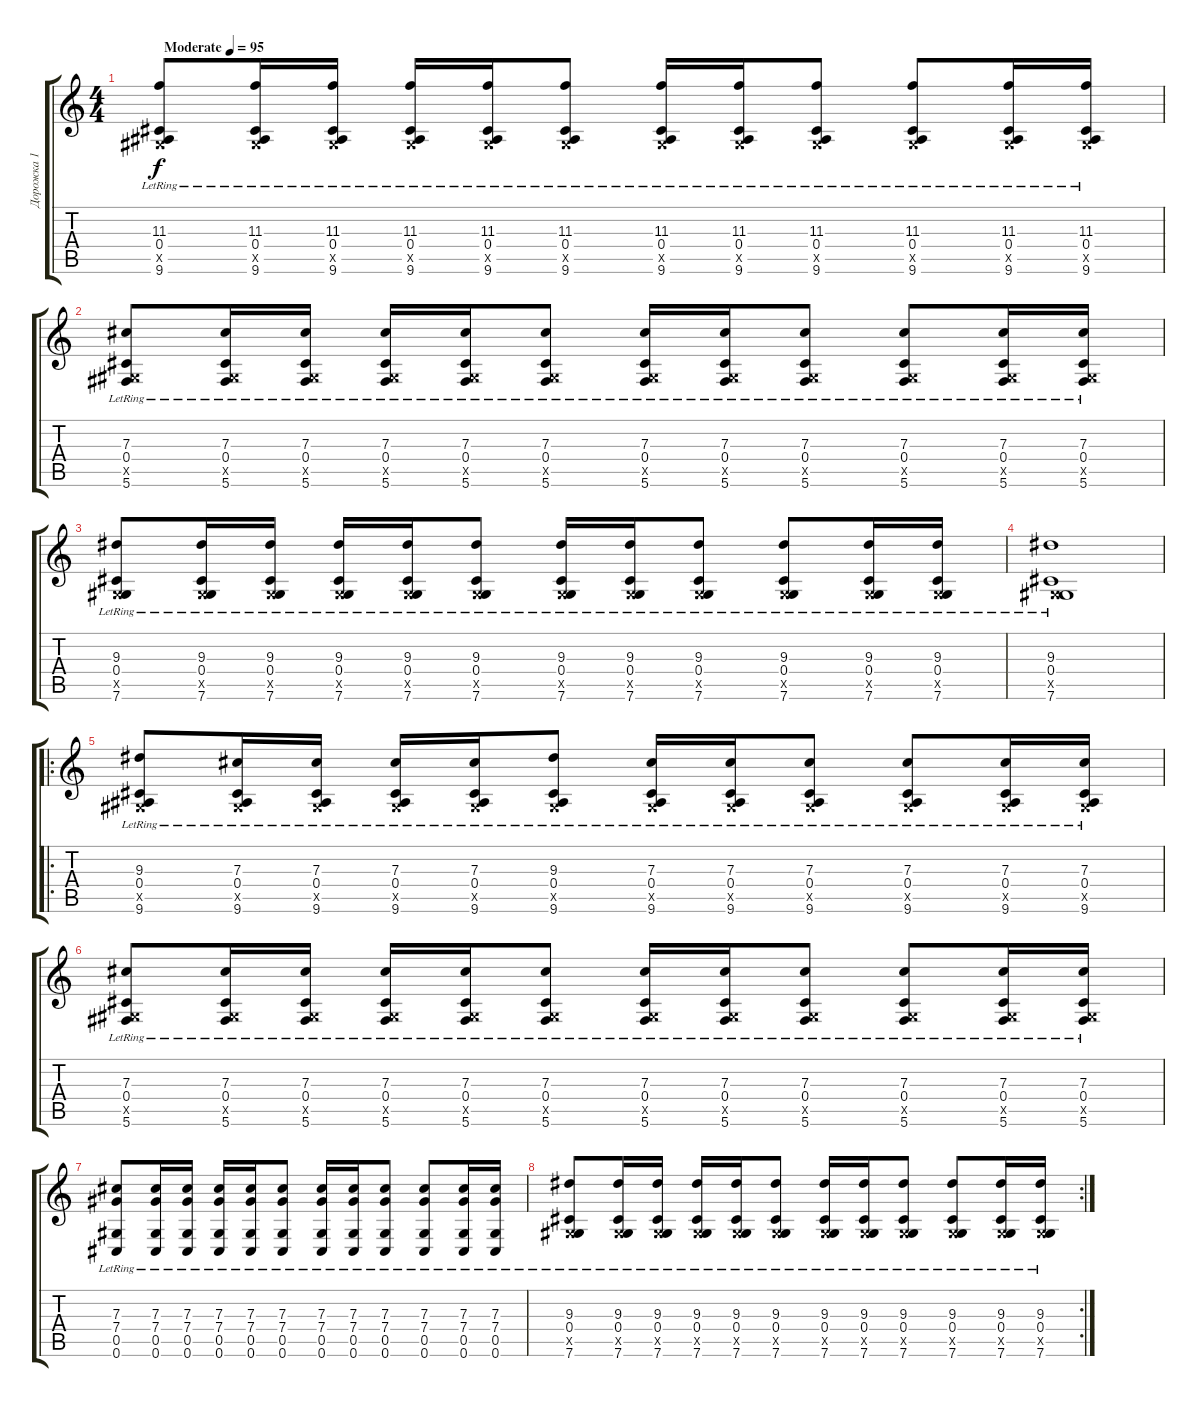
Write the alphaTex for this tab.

\track ("Дорожка 1" "Дорожка 1") {instrument acousticguitarnylon}
\staff {score tabs}
\tuning (Eb4 Bb3 Gb3 Db3 Ab2 Db2) {hide}
\ts (4 4)
\tempo (95 "Moderate")
\clef g2
\ks c
(11.3{lr} 0.4{lr} 0.5{x} 9.6{lr}).8{dy f instrument acousticguitarnylon} (11.3{lr} 0.4{lr} 0.5{x} 9.6{lr}).16 (11.3{lr} 0.4{lr} 0.5{x} 9.6{lr}).16 (11.3{lr} 0.4{lr} 0.5{x} 9.6{lr}).16 (11.3{lr} 0.4{lr} 0.5{x} 9.6{lr}).16 (11.3{lr} 0.4{lr} 0.5{x} 9.6{lr}).8 (11.3{lr} 0.4{lr} 0.5{x} 9.6{lr}).16 (11.3{lr} 0.4{lr} 0.5{x} 9.6{lr}).16 (11.3{lr} 0.4{lr} 0.5{x} 9.6{lr}).8 (11.3{lr} 0.4{lr} 0.5{x} 9.6{lr}).8 (11.3{lr} 0.4{lr} 0.5{x} 9.6{lr}).16 (11.3{lr} 0.4{lr} 0.5{x} 9.6{lr}).16 |
(7.3{lr} 0.4{lr} 0.5{x} 5.6{lr}).8 (7.3{lr} 0.4{lr} 0.5{x} 5.6{lr}).16 (7.3{lr} 0.4{lr} 0.5{x} 5.6{lr}).16 (7.3{lr} 0.4{lr} 0.5{x} 5.6{lr}).16 (7.3{lr} 0.4{lr} 0.5{x} 5.6{lr}).16 (7.3{lr} 0.4{lr} 0.5{x} 5.6{lr}).8 (7.3{lr} 0.4{lr} 0.5{x} 5.6{lr}).16 (7.3{lr} 0.4{lr} 0.5{x} 5.6{lr}).16 (7.3{lr} 0.4{lr} 0.5{x} 5.6{lr}).8 (7.3{lr} 0.4{lr} 0.5{x} 5.6{lr}).8 (7.3{lr} 0.4{lr} 0.5{x} 5.6{lr}).16 (7.3{lr} 0.4{lr} 0.5{x} 5.6{lr}).16 |
(9.3{lr} 0.4{lr} 0.5{x} 7.6{lr}).8 (9.3{lr} 0.4{lr} 0.5{x} 7.6{lr}).16 (9.3{lr} 0.4{lr} 0.5{x} 7.6{lr}).16 (9.3{lr} 0.4{lr} 0.5{x} 7.6{lr}).16 (9.3{lr} 0.4{lr} 0.5{x} 7.6{lr}).16 (9.3{lr} 0.4{lr} 0.5{x} 7.6{lr}).8 (9.3{lr} 0.4{lr} 0.5{x} 7.6{lr}).16 (9.3{lr} 0.4{lr} 0.5{x} 7.6{lr}).16 (9.3{lr} 0.4{lr} 0.5{x} 7.6{lr}).8 (9.3{lr} 0.4{lr} 0.5{x} 7.6{lr}).8 (9.3{lr} 0.4{lr} 0.5{x} 7.6{lr}).16 (9.3{lr} 0.4{lr} 0.5{x} 7.6{lr}).16 |
(9.3{lr} 0.4{lr} 0.5{x} 7.6{lr}).1 |
\ro
(9.3{lr} 0.4{lr} 0.5{x} 9.6{lr}).8 (7.3{lr} 0.4{lr} 0.5{x} 9.6{lr}).16 (7.3{lr} 0.4{lr} 0.5{x} 9.6{lr}).16 (7.3{lr} 0.4{lr} 0.5{x} 9.6{lr}).16 (7.3{lr} 0.4{lr} 0.5{x} 9.6{lr}).16 (9.3{lr} 0.4{lr} 0.5{x} 9.6{lr}).8 (7.3{lr} 0.4{lr} 0.5{x} 9.6{lr}).16 (7.3{lr} 0.4{lr} 0.5{x} 9.6{lr}).16 (7.3{lr} 0.4{lr} 0.5{x} 9.6{lr}).8 (7.3{lr} 0.4{lr} 0.5{x} 9.6{lr}).8 (7.3{lr} 0.4{lr} 0.5{x} 9.6{lr}).16 (7.3{lr} 0.4{lr} 0.5{x} 9.6{lr}).16 |
(7.3{lr} 0.4{lr} 0.5{x} 5.6{lr}).8 (7.3{lr} 0.4{lr} 0.5{x} 5.6{lr}).16 (7.3{lr} 0.4{lr} 0.5{x} 5.6{lr}).16 (7.3{lr} 0.4{lr} 0.5{x} 5.6{lr}).16 (7.3{lr} 0.4{lr} 0.5{x} 5.6{lr}).16 (7.3{lr} 0.4{lr} 0.5{x} 5.6{lr}).8 (7.3{lr} 0.4{lr} 0.5{x} 5.6{lr}).16 (7.3{lr} 0.4{lr} 0.5{x} 5.6{lr}).16 (7.3{lr} 0.4{lr} 0.5{x} 5.6{lr}).8 (7.3{lr} 0.4{lr} 0.5{x} 5.6{lr}).8 (7.3{lr} 0.4{lr} 0.5{x} 5.6{lr}).16 (7.3{lr} 0.4{lr} 0.5{x} 5.6{lr}).16 |
(7.3{lr} 7.4{lr} 0.5{lr} 0.6{lr}).8 (7.3{lr} 7.4{lr} 0.5{lr} 0.6{lr}).16 (7.3{lr} 7.4{lr} 0.5{lr} 0.6{lr}).16 (7.3{lr} 7.4{lr} 0.5{lr} 0.6{lr}).16 (7.3{lr} 7.4{lr} 0.5{lr} 0.6{lr}).16 (7.3{lr} 7.4{lr} 0.5{lr} 0.6{lr}).8 (7.3{lr} 7.4{lr} 0.5{lr} 0.6{lr}).16 (7.3{lr} 7.4{lr} 0.5{lr} 0.6{lr}).16 (7.3{lr} 7.4{lr} 0.5{lr} 0.6{lr}).8 (7.3{lr} 7.4{lr} 0.5{lr} 0.6{lr}).8 (7.3{lr} 7.4{lr} 0.5{lr} 0.6{lr}).16 (7.3{lr} 7.4{lr} 0.5{lr} 0.6{lr}).16 |
\rc 2
(9.3{lr} 0.4{lr} 0.5{x} 7.6{lr}).8 (9.3{lr} 0.4{lr} 0.5{x} 7.6{lr}).16 (9.3{lr} 0.4{lr} 0.5{x} 7.6{lr}).16 (9.3{lr} 0.4{lr} 0.5{x} 7.6{lr}).16 (9.3{lr} 0.4{lr} 0.5{x} 7.6{lr}).16 (9.3{lr} 0.4{lr} 0.5{x} 7.6{lr}).8 (9.3{lr} 0.4{lr} 0.5{x} 7.6{lr}).16 (9.3{lr} 0.4{lr} 0.5{x} 7.6{lr}).16 (9.3{lr} 0.4{lr} 0.5{x} 7.6{lr}).8 (9.3{lr} 0.4{lr} 0.5{x} 7.6{lr}).8 (9.3{lr} 0.4{lr} 0.5{x} 7.6{lr}).16 (9.3{lr} 0.4{lr} 0.5{x} 7.6{lr}).16
